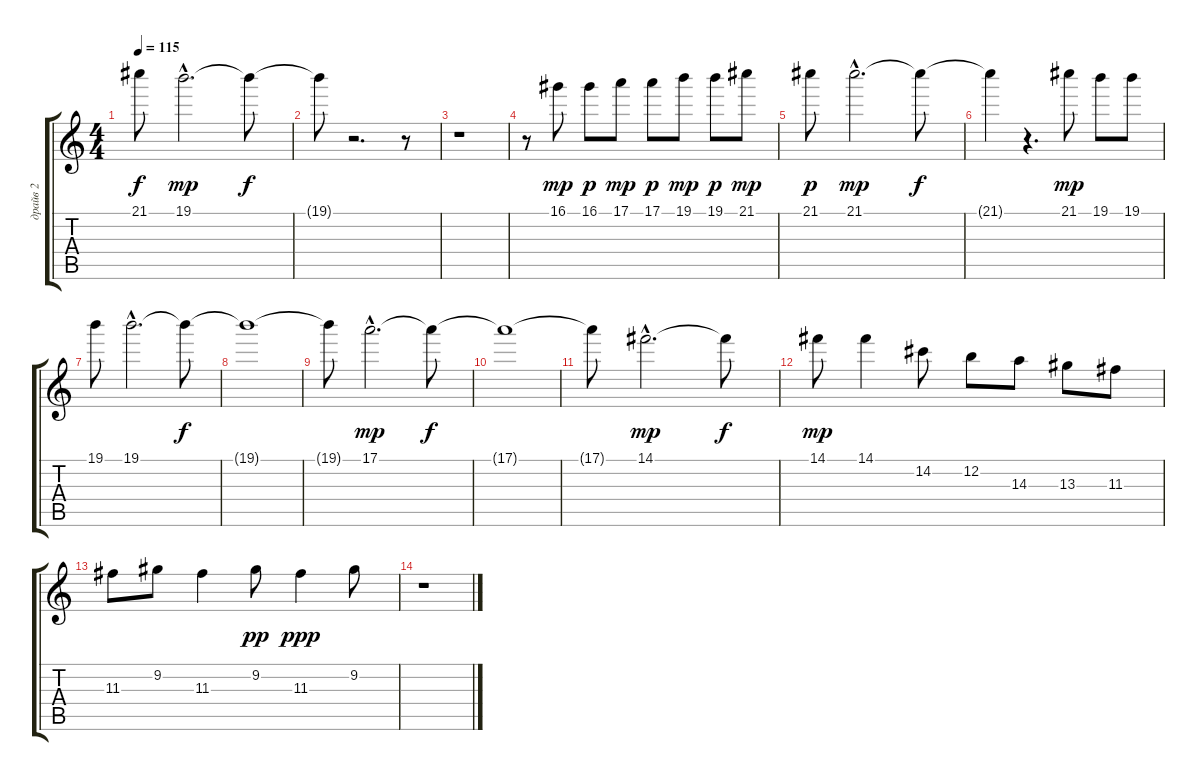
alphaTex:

\track ("драйв 2" "драйв 2") {instrument electricguitarclean}
\staff {score tabs}
\tuning (E4 B3 G3 D3 A2 E2) {hide}
\ts (4 4)
\tempo 115
\clef g2
\ks c
21.1{t}.8{dy f} 19.1{hac}.2{d dy mp} 19.1{t}.8{dy f} |
19.1{t}.8 r.2{d} r.8 |
r.1 |
r.8 16.1.8{dy mp} 16.1.8{dy p} 17.1.8{dy mp} 17.1.8{dy p} 19.1.8{dy mp} 19.1.8{dy p} 21.1.8{dy mp} |
21.1.8{dy p} 21.1{hac}.2{d dy mp} 21.1{t}.8{dy f} |
21.1{t}.4 r.4{d} 21.1.8{dy mp} 19.1.8 19.1.8 |
19.1.8 19.1{hac}.2{d} 19.1{t}.8{dy f} |
19.1{t}.1 |
19.1{t}.8 17.1{hac}.2{d dy mp} 17.1{t}.8{dy f} |
17.1{t}.1 |
17.1{t}.8 14.1{hac}.2{d dy mp} 14.1{t}.8{dy f} |
14.1.8{dy mp} 14.1.4 14.2.8 12.2.8 14.3.8 13.3.8 11.3.8 |
11.3.8 9.2.8 11.3.4 9.2.8{dy pp} 11.3.4{dy ppp} 9.2.8 |
r.1
